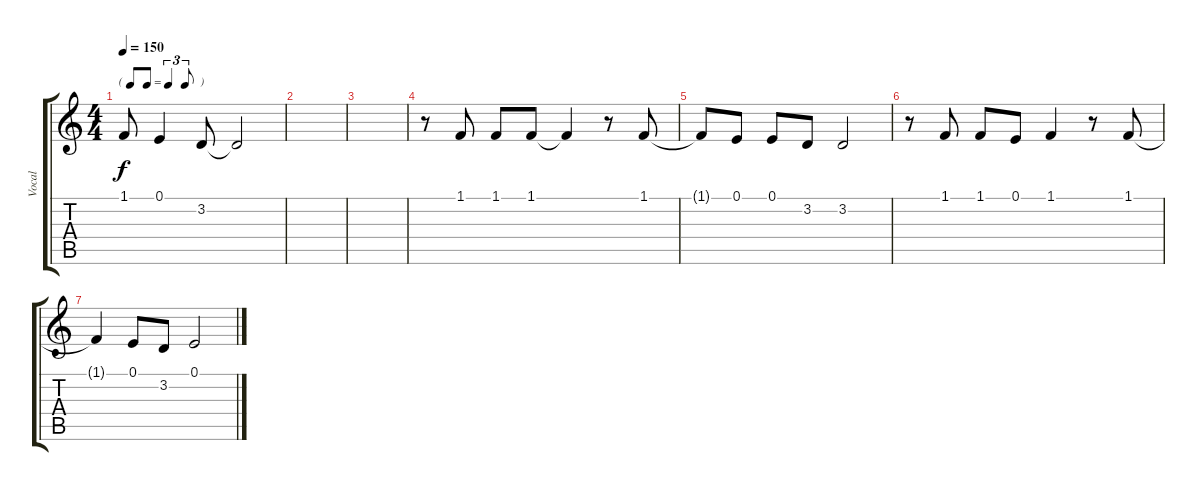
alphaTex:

\track ("Vocal" "Vocal") {instrument lead6voice}
\staff {score tabs}
\tuning (E4 B3 G3 D3 A2 E2) {hide}
\ts (4 4)
\tf triplet8th
\tempo 150
\clef g2
\ks c
1.1{t}.8{dy f} 0.1.4 3.2.8 3.2{t}.2 |
|
|
r.8 1.1.8 1.1.8 1.1.8 1.1{t}.4 r.8 1.1.8 |
1.1{t}.8 0.1.8 0.1.8 3.2.8 3.2.2 |
r.8 1.1.8 1.1.8 0.1.8 1.1.4 r.8 1.1.8 |
1.1{t}.4 0.1.8 3.2.8 0.1.2
